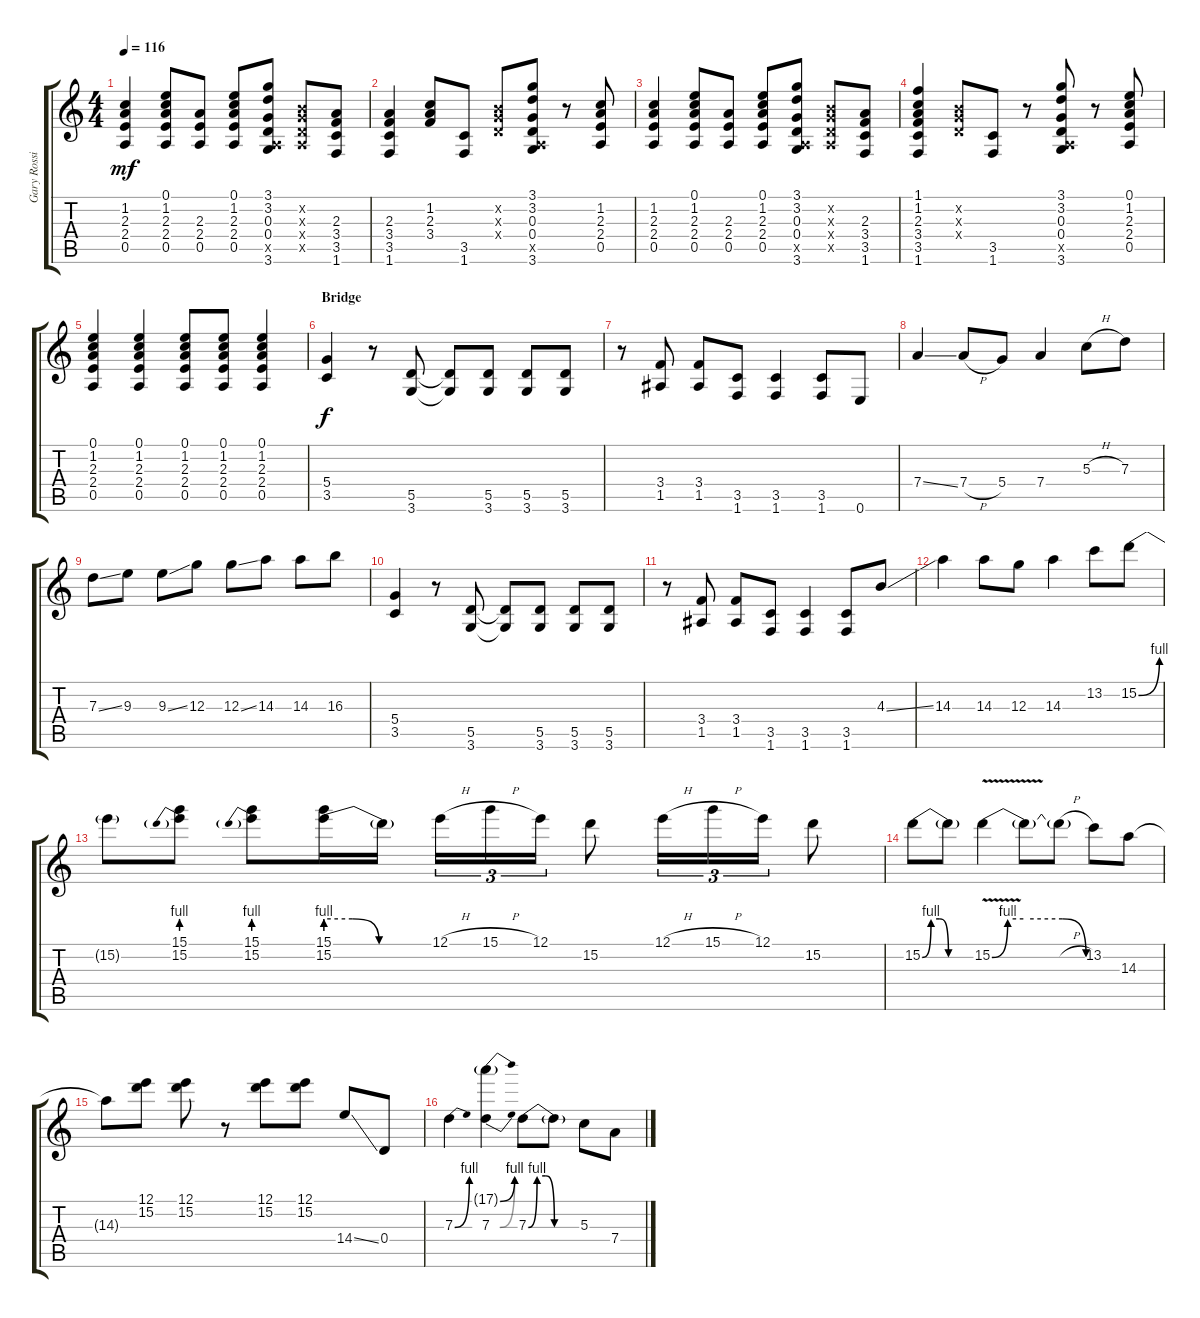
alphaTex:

\track ("Gary Rossington" "Gary Rossi") {instrument overdrivenguitar}
\staff {score tabs}
\tuning (E4 B3 G3 D3 A2 E2) {hide}
\ts (4 4)
\tempo 116
\clef g2
\ks c
(1.2 2.3 2.4 0.5).4{dy mf} (0.1 1.2 2.3 2.4 0.5).8 (2.3 2.4 0.5).8 (0.1 1.2 2.3 2.4 0.5).8 (3.1 3.2 0.3 0.4 0.5{x} 3.6).8 (0.2{x} 0.3{x} 0.4{x} 0.5{x}).8 (2.3 3.4 3.5 1.6).8 |
(2.3 3.4 3.5 1.6).4 (1.2 2.3 3.4).8 (3.5 1.6).8 (0.2{x} 0.3{x} 0.4{x}).8 (3.1 3.2 0.3 0.4 0.5{x} 3.6).8 r.8 (1.2 2.3 2.4 0.5).8 |
(1.2 2.3 2.4 0.5).4 (0.1 1.2 2.3 2.4 0.5).8 (2.3 2.4 0.5).8 (0.1 1.2 2.3 2.4 0.5).8 (3.1 3.2 0.3 0.4 0.5{x} 3.6).8 (0.2{x} 0.3{x} 0.4{x} 0.5{x}).8 (2.3 3.4 3.5 1.6).8 |
(1.1 1.2 2.3 3.4 3.5 1.6).4 (0.2{x} 0.3{x} 0.4{x}).8 (3.5 1.6).8 r.8 (3.1 3.2 0.3 0.4 0.5{x} 3.6).8 r.8 (0.1 1.2 2.3 2.4 0.5).8 |
(0.1 1.2 2.3 2.4 0.5).4 (0.1 1.2 2.3 2.4 0.5).4 (0.1 1.2 2.3 2.4 0.5).8 (0.1 1.2 2.3 2.4 0.5).8 (0.1 1.2 2.3 2.4 0.5).4 |
\section ("" "Bridge")
(5.4 3.5).4{dy f} r.8 (5.5 3.6).8 (5.5{t} 3.6{t}).8 (5.5 3.6).8 (5.5 3.6).8 (5.5 3.6).8 |
r.8 (3.4 1.5).8 (3.4 1.5).8 (3.5 1.6).8 (3.5 1.6).4 (3.5 1.6).8 0.6.8 |
7.4{ss}.4 7.4{h}.8 5.4.8 7.4.4 5.3{h}.8 7.3.8 |
7.3{ss}.8 9.3.8 9.3{ss}.8 12.3.8 12.3{ss}.8 14.3.8 14.3.8 16.3.8 |
(5.4 3.5).4 r.8 (5.5 3.6).8 (5.5{t} 3.6{t}).8 (5.5 3.6).8 (5.5 3.6).8 (5.5 3.6).8 |
r.8 (3.4 1.5).8 (3.4 1.5).8 (3.5 1.6).8 (3.5 1.6).4 (3.5 1.6).8 4.3{ss}.8 |
14.3.4 14.3.8 12.3.8 14.3.4 13.2.8 15.2{be (bend 0 0 60 4)}.8 |
15.2{t}.8 (15.1 15.2{be (prebend 0 4 60 4)}).8 (15.1 15.2{be (prebend 0 4 60 4)}).8 (15.1 15.2{be (custom 0 4 15 4 30 0 60 0)}).16 15.2{t}.16 12.1{h}.16{tu (3 2)} 15.1{h}.16{tu (3 2)} 12.1.16{tu (3 2)} 15.2.8 12.1{h}.16{tu (3 2)} 15.1{h}.16{tu (3 2)} 12.1.16{tu (3 2)} 15.2.8 |
15.2{be (custom 0 0 10 4 20 4 30 0 60 0)}.8 15.2{t}.8 15.2{be (custom 0 0 10 4 20 4 45 4 60 0) v}.4 15.2{t}.8 15.2{h t}.8 13.2.8 14.3.8 |
14.3{t}.8 (12.1 15.2).8 (12.1 15.2).8 r.8 (12.1 15.2).8 (12.1 15.2).8 14.4{ss}.8 0.4.8 |
7.3{be (bend 0 0 60 4)}.4 (17.1{be (bend 0 0 60 4) g} 7.3{be (bend 0 0 60 4)}).4 7.3{be (custom 0 0 10 4 20 4 30 0 60 0)}.8 7.3{t}.8 5.3.8 7.4.8
